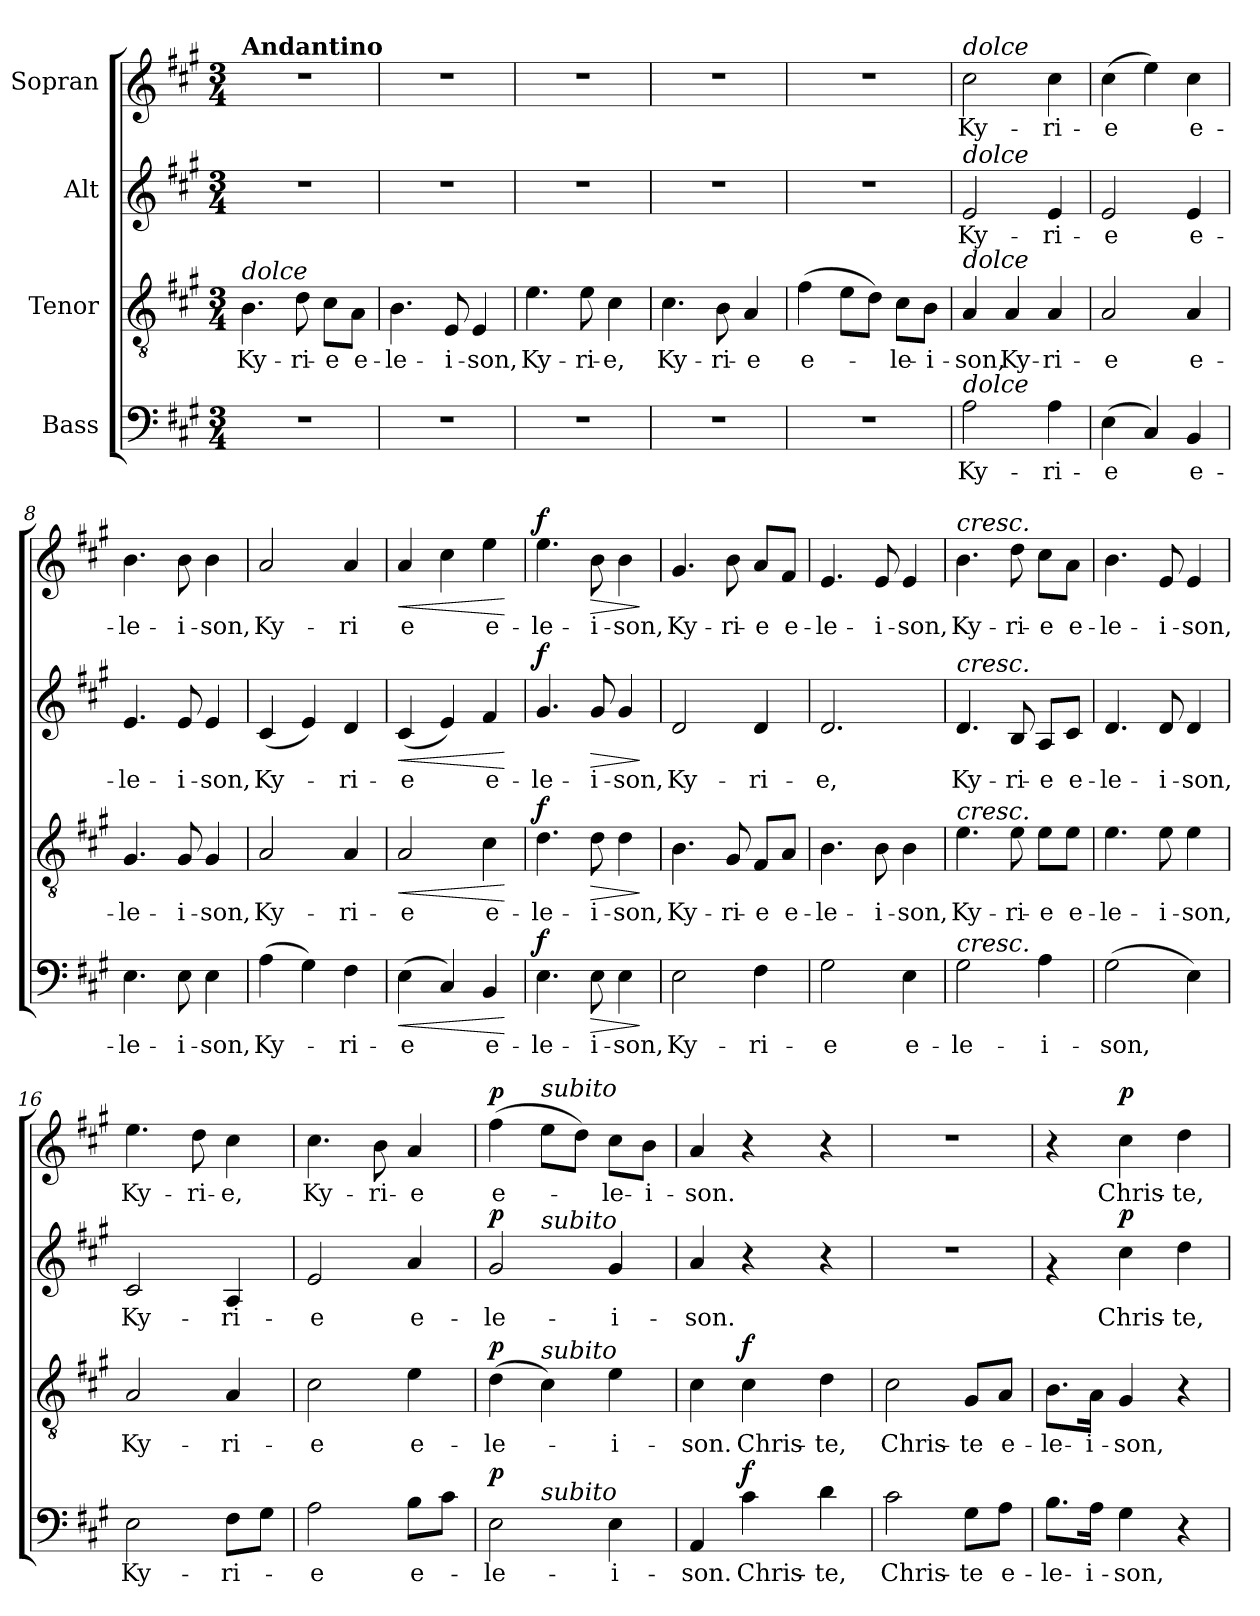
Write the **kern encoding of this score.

**kern	**text	**dynam	**kern	**text	**dynam	**kern	**text	**dynam	**kern	**text	**dynam
*part4	*part4	*part4	*part3	*part3	*part3	*part2	*part2	*part2	*part1	*part1	*part1
*staff4	*staff4	*staff4	*staff3	*staff3	*staff3	*staff2	*staff2	*staff2	*staff1	*staff1	*staff1
*I"Bass	*	*	*I"Tenor	*	*	*I"Alt	*	*	*I"Sopran	*	*
*clefF4	*	*	*clefGv2	*	*	*clefG2	*	*	*clefG2	*	*
*k[f#c#g#]	*	*	*k[f#c#g#]	*	*	*k[f#c#g#]	*	*	*k[f#c#g#]	*	*
*A:	*	*	*A:	*	*	*A:	*	*	*A:	*	*
*M3/4	*	*	*M3/4	*	*	*M3/4	*	*	*M3/4	*	*
*MM120	*	*	*MM120	*	*	*MM120	*	*	*MM120	*	*
=1	=1	=1	=1	=1	=1	=1	=1	=1	=1	=1	=1
!	!	!	!	!	!	!	!	!	!LO:TX:a:B:t=Andantino	!	!
!	!	!	!LO:TX:a:i:t=dolce	!	!	!	!	!	!	!	!
!	!	!	!	!LO:LY:b	!	!	!	!	!	!	!
2.r	.	.	4.B\	Ky-	.	2.r	.	.	2.r	.	.
!	!	!	!	!LO:LY:b	!	!	!	!	!	!	!
.	.	.	8d\	-ri-	.	.	.	.	.	.	.
!	!	!	!	!LO:LY:b	!	!	!	!	!	!	!
.	.	.	8c#\L	-e	.	.	.	.	.	.	.
!	!	!	!	!LO:LY:b	!	!	!	!	!	!	!
.	.	.	8A\J	e-	.	.	.	.	.	.	.
=2	=2	=2	=2	=2	=2	=2	=2	=2	=2	=2	=2
!	!	!	!	!LO:LY:b	!	!	!	!	!	!	!
2.r	.	.	4.B\	-le-	.	2.r	.	.	2.r	.	.
!	!	!	!	!LO:LY:b	!	!	!	!	!	!	!
.	.	.	8E/	-i-	.	.	.	.	.	.	.
!	!	!	!	!LO:LY:b	!	!	!	!	!	!	!
.	.	.	4E/	-son,	.	.	.	.	.	.	.
=3	=3	=3	=3	=3	=3	=3	=3	=3	=3	=3	=3
!	!	!	!	!LO:LY:b	!	!	!	!	!	!	!
2.r	.	.	4.e\	Ky-	.	2.r	.	.	2.r	.	.
!	!	!	!	!LO:LY:b	!	!	!	!	!	!	!
.	.	.	8e\	-ri-	.	.	.	.	.	.	.
!	!	!	!	!LO:LY:b	!	!	!	!	!	!	!
.	.	.	4c#\	-e,	.	.	.	.	.	.	.
=4	=4	=4	=4	=4	=4	=4	=4	=4	=4	=4	=4
!	!	!	!	!LO:LY:b	!	!	!	!	!	!	!
2.r	.	.	4.c#\	Ky-	.	2.r	.	.	2.r	.	.
!	!	!	!	!LO:LY:b	!	!	!	!	!	!	!
.	.	.	8B\	-ri-	.	.	.	.	.	.	.
!	!	!	!	!LO:LY:b	!	!	!	!	!	!	!
.	.	.	4A/	-e	.	.	.	.	.	.	.
=5	=5	=5	=5	=5	=5	=5	=5	=5	=5	=5	=5
!	!	!	!	!LO:LY:b	!	!	!	!	!	!	!
2.r	.	.	(>4f#\	e-	.	2.r	.	.	2.r	.	.
.	.	.	8e\L	.	.	.	.	.	.	.	.
.	.	.	8d\J)	.	.	.	.	.	.	.	.
!	!	!	!	!LO:LY:b	!	!	!	!	!	!	!
.	.	.	8c#\L	-le-	.	.	.	.	.	.	.
!	!	!	!	!LO:LY:b	!	!	!	!	!	!	!
.	.	.	8B\J	-i-	.	.	.	.	.	.	.
=6	=6	=6	=6	=6	=6	=6	=6	=6	=6	=6	=6
!	!	!	!	!	!	!	!	!	!LO:TX:a:i:t=dolce	!	!
!	!	!	!	!	!	!LO:TX:a:i:t=dolce	!	!	!	!	!
!	!	!	!LO:TX:a:i:t=dolce	!	!	!	!	!	!	!	!
!LO:TX:a:i:t=dolce	!	!	!	!	!	!	!	!	!	!	!
!	!LO:LY:b	!	!	!LO:LY:b	!	!	!LO:LY:b	!	!	!LO:LY:b	!
2A\	Ky-	.	4A/	-son,	.	2e/	Ky-	.	2cc#\	Ky-	.
!	!	!	!	!LO:LY:b	!	!	!	!	!	!	!
.	.	.	4A/	Ky-	.	.	.	.	.	.	.
!	!LO:LY:b	!	!	!LO:LY:b	!	!	!LO:LY:b	!	!	!LO:LY:b	!
4A\	-ri-	.	4A/	-ri-	.	4e/	-ri-	.	4cc#\	-ri-	.
!!LO:LB:g=z
=7	=7	=7	=7	=7	=7	=7	=7	=7	=7	=7	=7
!	!LO:LY:b	!	!	!LO:LY:b	!	!	!LO:LY:b	!	!	!LO:LY:b	!
(>4E\	-e	.	2A/	-e	.	2e/	-e	.	(>4cc#\	-e	.
4C#/)	.	.	.	.	.	.	.	.	4ee\)	.	.
!	!LO:LY:b	!	!	!LO:LY:b	!	!	!LO:LY:b	!	!	!LO:LY:b	!
4BB/	e-	.	4A/	e-	.	4e/	e-	.	4cc#\	e-	.
=8	=8	=8	=8	=8	=8	=8	=8	=8	=8	=8	=8
!	!LO:LY:b	!	!	!LO:LY:b	!	!	!LO:LY:b	!	!	!LO:LY:b	!
4.E\	-le-	.	4.G#/	-le-	.	4.e/	-le-	.	4.b\	-le-	.
!	!LO:LY:b	!	!	!LO:LY:b	!	!	!LO:LY:b	!	!	!LO:LY:b	!
8E\	-i-	.	8G#/	-i-	.	8e/	-i-	.	8b\	-i-	.
!	!LO:LY:b	!	!	!LO:LY:b	!	!	!LO:LY:b	!	!	!LO:LY:b	!
4E\	-son,	.	4G#/	-son,	.	4e/	-son,	.	4b\	-son,	.
=9	=9	=9	=9	=9	=9	=9	=9	=9	=9	=9	=9
!	!LO:LY:b	!	!	!LO:LY:b	!	!	!LO:LY:b	!	!	!LO:LY:b	!
(>4A\	Ky-	.	2A/	Ky-	.	(<4c#/	Ky-	.	2a/	Ky-	.
4G#\)	.	.	.	.	.	4e/)	.	.	.	.	.
!	!LO:LY:b	!	!	!LO:LY:b	!	!	!LO:LY:b	!	!	!LO:LY:b	!
4F#\	-ri-	.	4A/	-ri-	.	4d/	-ri-	.	4a/	-ri	.
=10	=10	=10	=10	=10	=10	=10	=10	=10	=10	=10	=10
!	!LO:LY:b	!LO:HP:b	!	!LO:LY:b	!LO:HP:b	!	!LO:LY:b	!LO:HP:b	!	!LO:LY:b	!LO:HP:b
(>4E\	-e	<	2A/	-e	<	(<4c#/	-e	<	4a/	e	<
4C#/)	.	.	.	.	.	4e/)	.	.	4cc#\	.	.
!	!LO:LY:b	!	!	!LO:LY:b	!	!	!LO:LY:b	!	!	!LO:LY:b	!
4BB/	e-	.	4c#\	e-	.	4f#/	e-	.	4ee\	e-	.
.	.	[	.	.	[	.	.	[	.	.	[
=11	=11	=11	=11	=11	=11	=11	=11	=11	=11	=11	=11
!	!LO:LY:b	!LO:DY:a	!	!LO:LY:b	!LO:DY:a	!	!LO:LY:b	!LO:DY:a	!	!LO:LY:b	!LO:DY:a
4.E\	-le-	f	4.d\	-le-	f	4.g#/	-le-	f	4.ee\	-le-	f
!	!LO:LY:b	!LO:HP:b	!	!LO:LY:b	!LO:HP:b	!	!LO:LY:b	!LO:HP:b	!	!LO:LY:b	!LO:HP:b
8E\	-i-	>	8d\	-i-	>	8g#/	-i-	>	8b\	-i-	>
!	!LO:LY:b	!	!	!LO:LY:b	!	!	!LO:LY:b	!	!	!LO:LY:b	!
4E\	-son,	.	4d\	-son,	.	4g#/	-son,	.	4b\	-son,	.
.	.	]	.	.	]	.	.	]	.	.	]
=12	=12	=12	=12	=12	=12	=12	=12	=12	=12	=12	=12
!	!LO:LY:b	!	!	!LO:LY:b	!	!	!LO:LY:b	!	!	!LO:LY:b	!
2E\	Ky-	.	4.B\	Ky-	.	2d/	Ky-	.	4.g#/	Ky-	.
!	!	!	!	!LO:LY:b	!	!	!	!	!	!LO:LY:b	!
.	.	.	8G#/	-ri-	.	.	.	.	8b\	-ri-	.
!	!LO:LY:b	!	!	!LO:LY:b	!	!	!LO:LY:b	!	!	!LO:LY:b	!
4F#\	-ri-	.	8F#/L	-e	.	4d/	-ri-	.	8a/L	-e	.
!	!	!	!	!LO:LY:b	!	!	!	!	!	!LO:LY:b	!
.	.	.	8A/J	e-	.	.	.	.	8f#/J	e-	.
!!LO:PB:g=z
=13	=13	=13	=13	=13	=13	=13	=13	=13	=13	=13	=13
!	!LO:LY:b	!	!	!LO:LY:b	!	!	!LO:LY:b	!	!	!LO:LY:b	!
2G#\	-e	.	4.B\	-le-	.	2.d/	-e,	.	4.e/	-le-	.
!	!	!	!	!LO:LY:b	!	!	!	!	!	!LO:LY:b	!
.	.	.	8B\	-i-	.	.	.	.	8e/	-i-	.
!	!LO:LY:b	!	!	!LO:LY:b	!	!	!	!	!	!LO:LY:b	!
4E\	e-	.	4B\	-son,	.	.	.	.	4e/	-son,	.
=14	=14	=14	=14	=14	=14	=14	=14	=14	=14	=14	=14
!	!	!	!	!	!	!	!	!	!LO:TX:a:i:t=cresc.	!	!
!	!	!	!	!	!	!LO:TX:a:i:t=cresc.	!	!	!	!	!
!	!	!	!LO:TX:a:i:t=cresc.	!	!	!	!	!	!	!	!
!LO:TX:a:i:t=cresc.	!	!	!	!	!	!	!	!	!	!	!
!	!LO:LY:b	!	!	!LO:LY:b	!	!	!LO:LY:b	!	!	!LO:LY:b	!
2G#\	-le-	.	4.e\	Ky-	.	4.d/	Ky-	.	4.b\	Ky-	.
!	!	!	!	!LO:LY:b	!	!	!LO:LY:b	!	!	!LO:LY:b	!
.	.	.	8e\	-ri-	.	8B/	-ri-	.	8dd\	-ri-	.
!	!LO:LY:b	!	!	!LO:LY:b	!	!	!LO:LY:b	!	!	!LO:LY:b	!
4A\	-i-	.	8e\L	-e	.	8A/L	-e	.	8cc#\L	-e	.
!	!	!	!	!LO:LY:b	!	!	!LO:LY:b	!	!	!LO:LY:b	!
.	.	.	8e\J	e-	.	8c#/J	e-	.	8a\J	e-	.
=15	=15	=15	=15	=15	=15	=15	=15	=15	=15	=15	=15
!	!LO:LY:b	!	!	!LO:LY:b	!	!	!LO:LY:b	!	!	!LO:LY:b	!
(>2G#\	-son,	.	4.e\	-le-	.	4.d/	-le-	.	4.b\	-le-	.
!	!	!	!	!LO:LY:b	!	!	!LO:LY:b	!	!	!LO:LY:b	!
.	.	.	8e\	-i-	.	8d/	-i-	.	8e/	-i-	.
!	!	!	!	!LO:LY:b	!	!	!LO:LY:b	!	!	!LO:LY:b	!
4E\)	.	.	4e\	-son,	.	4d/	-son,	.	4e/	-son,	.
=16	=16	=16	=16	=16	=16	=16	=16	=16	=16	=16	=16
!	!LO:LY:b	!	!	!LO:LY:b	!	!	!LO:LY:b	!	!	!LO:LY:b	!
2E\	Ky-	.	2A/	Ky-	.	2c#/	Ky-	.	4.ee\	Ky-	.
!	!	!	!	!	!	!	!	!	!	!LO:LY:b	!
.	.	.	.	.	.	.	.	.	8dd\	-ri-	.
!	!LO:LY:b	!	!	!LO:LY:b	!	!	!LO:LY:b	!	!	!LO:LY:b	!
8F#\L	-ri-	.	4A/	-ri-	.	4A/	-ri-	.	4cc#\	-e,	.
8G#\J	.	.	.	.	.	.	.	.	.	.	.
!!LO:LB:g=z
=17	=17	=17	=17	=17	=17	=17	=17	=17	=17	=17	=17
!	!LO:LY:b	!	!	!LO:LY:b	!	!	!LO:LY:b	!	!	!LO:LY:b	!
2A\	-e	.	2c#\	-e	.	2e/	-e	.	4.cc#\	Ky-	.
!	!	!	!	!	!	!	!	!	!	!LO:LY:b	!
.	.	.	.	.	.	.	.	.	8b\	-ri-	.
!	!LO:LY:b	!	!	!LO:LY:b	!	!	!LO:LY:b	!	!	!LO:LY:b	!
8B\L	e-	.	4e\	e-	.	4a/	e-	.	4a/	-e	.
8c#\J	.	.	.	.	.	.	.	.	.	.	.
=18	=18	=18	=18	=18	=18	=18	=18	=18	=18	=18	=18
!	!LO:LY:b	!LO:DY:a	!	!LO:LY:b	!LO:DY:a	!	!LO:LY:b	!LO:DY:a	!	!LO:LY:b	!LO:DY:a
*^	*	*	*	*	*	*^	*	*	*	*	*
2E\	4ryy	-le-	p	(>4d\	-le-	p	2g#/	4ryy	-le-	p	(>4ff#\	e-	p
!	!	!	!	!	!	!	!	!	!	!	!LO:TX:a:i:t=subito	!	!
!	!	!	!	!	!	!	!	!LO:TX:a:i:t=subito	!	!	!	!	!
!	!	!	!	!LO:TX:a:i:t=subito	!	!	!	!	!	!	!	!	!
!	!LO:TX:a:i:t=subito	!	!	!	!	!	!	!	!	!	!	!	!
.	2ryy	.	.	4c#\)	.	.	.	2ryy	.	.	8ee\L	.	.
.	.	.	.	.	.	.	.	.	.	.	8dd\J)	.	.
!	!	!LO:LY:b	!	!	!LO:LY:b	!	!	!	!LO:LY:b	!	!	!LO:LY:b	!
4E\	.	-i-	.	4e\	-i-	.	4g#/	.	-i-	.	8cc#\L	-le-	.
!	!	!	!	!	!	!	!	!	!	!	!	!LO:LY:b	!
.	.	.	.	.	.	.	.	.	.	.	8b\J	-i-	.
=19	=19	=19	=19	=19	=19	=19	=19	=19	=19	=19	=19	=19	=19
!	!	!LO:LY:b	!	!	!LO:LY:b	!	!	!	!LO:LY:b	!	!	!LO:LY:b	!
*v	*v	*	*	*	*	*	*v	*v	*	*	*	*	*
4AA/	-son.	.	4c#\	-son.	.	4a/	-son.	.	4a/	-son.	.
!	!LO:LY:b	!LO:DY:a	!	!LO:LY:b	!LO:DY:a	!	!	!	!	!	!
4c#\	Chris-	f	4c#\	Chris-	f	4r	.	.	4r	.	.
!	!LO:LY:b	!	!	!LO:LY:b	!	!	!	!	!	!	!
4d\	-te,	.	4d\	-te,	.	4r	.	.	4r	.	.
=20	=20	=20	=20	=20	=20	=20	=20	=20	=20	=20	=20
!	!LO:LY:b	!	!	!LO:LY:b	!	!	!	!	!	!	!
2c#\	Chris-	.	2c#\	Chris-	.	2.r	.	.	2.r	.	.
!	!LO:LY:b	!	!	!LO:LY:b	!	!	!	!	!	!	!
8G#\L	-te	.	8G#/L	-te	.	.	.	.	.	.	.
!	!LO:LY:b	!	!	!LO:LY:b	!	!	!	!	!	!	!
8A\J	e-	.	8A/J	e-	.	.	.	.	.	.	.
=21	=21	=21	=21	=21	=21	=21	=21	=21	=21	=21	=21
!	!LO:LY:b	!	!	!LO:LY:b	!	!	!	!	!	!	!
8.B\L	-le-	.	8.B\L	-le-	.	4rg	.	.	4r	.	.
!	!LO:LY:b	!	!	!LO:LY:b	!	!	!	!	!	!	!
16A\Jk	-i-	.	16A\Jk	-i-	.	.	.	.	.	.	.
!	!LO:LY:b	!	!	!LO:LY:b	!	!	!LO:LY:b	!LO:DY:a	!	!LO:LY:b	!LO:DY:a
4G#\	-son,	.	4G#/	-son,	.	4cc#\	Chris-	p	4cc#\	Chris-	p
!	!	!	!	!	!	!	!LO:LY:b	!	!	!LO:LY:b	!
4r	.	.	4r	.	.	4dd\	-te,	.	4dd\	-te,	.
=	=	=	=	=	=	=	=	=	=	=	=
*-	*-	*-	*-	*-	*-	*-	*-	*-	*-	*-	*-
